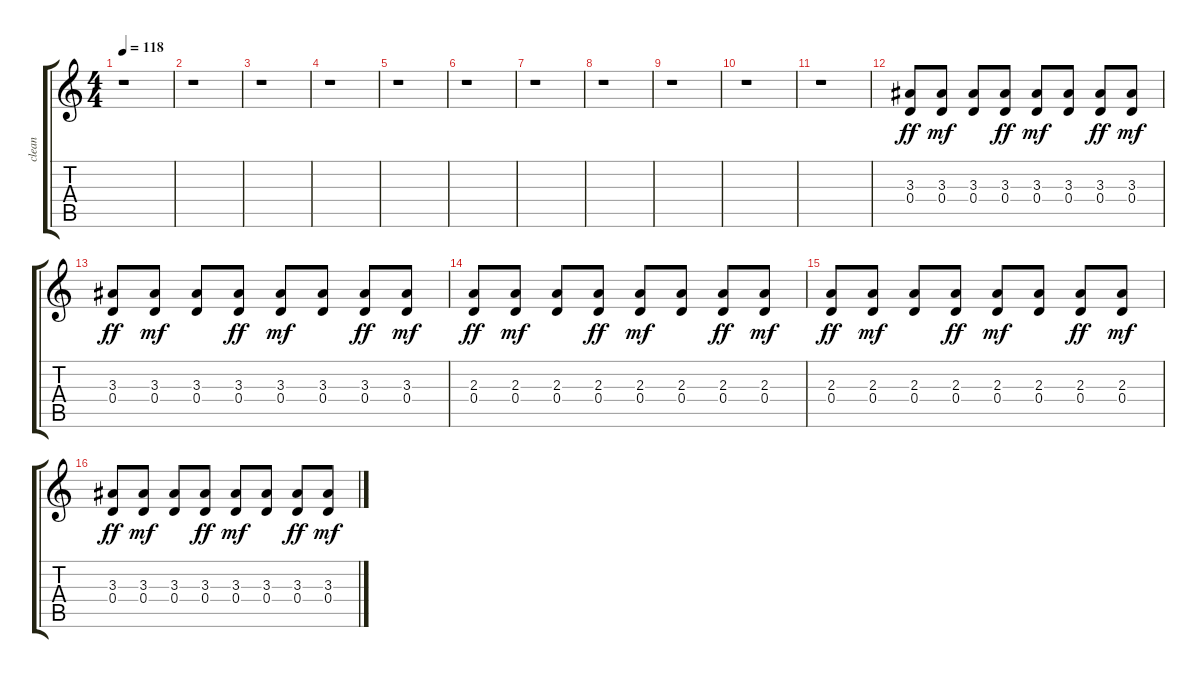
\track ("clean" "clean") {instrument electricguitarclean}
\staff {score tabs}
\tuning (E4 B3 G3 D3 A2 E2) {hide}
\ts (4 4)
\tempo 118
\clef g2
\ks c
r.1{dy mp} |
r.1 |
r.1 |
r.1 |
r.1 |
r.1 |
r.1 |
r.1 |
r.1 |
r.1 |
r.1 |
(3.3 0.4).8{dy ff} (3.3 0.4).8{dy mf} (3.3 0.4).8 (3.3 0.4).8{dy ff} (3.3 0.4).8{dy mf} (3.3 0.4).8 (3.3 0.4).8{dy ff} (3.3 0.4).8{dy mf} |
(3.3 0.4).8{dy ff} (3.3 0.4).8{dy mf} (3.3 0.4).8 (3.3 0.4).8{dy ff} (3.3 0.4).8{dy mf} (3.3 0.4).8 (3.3 0.4).8{dy ff} (3.3 0.4).8{dy mf} |
(2.3 0.4).8{dy ff} (2.3 0.4).8{dy mf} (2.3 0.4).8 (2.3 0.4).8{dy ff} (2.3 0.4).8{dy mf} (2.3 0.4).8 (2.3 0.4).8{dy ff} (2.3 0.4).8{dy mf} |
(2.3 0.4).8{dy ff} (2.3 0.4).8{dy mf} (2.3 0.4).8 (2.3 0.4).8{dy ff} (2.3 0.4).8{dy mf} (2.3 0.4).8 (2.3 0.4).8{dy ff} (2.3 0.4).8{dy mf} |
(3.3 0.4).8{dy ff} (3.3 0.4).8{dy mf} (3.3 0.4).8 (3.3 0.4).8{dy ff} (3.3 0.4).8{dy mf} (3.3 0.4).8 (3.3 0.4).8{dy ff} (3.3 0.4).8{dy mf}
